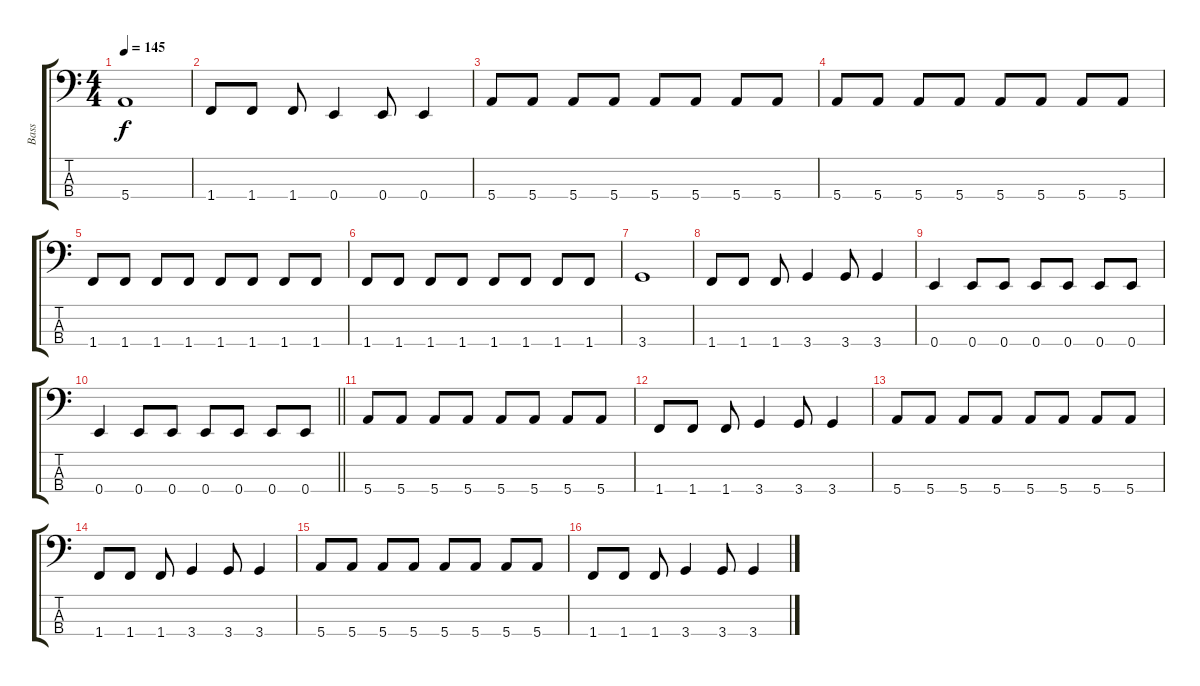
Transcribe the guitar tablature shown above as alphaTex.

\track ("Bass" "Bass") {instrument electricbassfinger}
\staff {score tabs}
\tuning (G2 D2 A1 E1) {hide}
\ts (4 4)
\tempo 145
\clef f4
\ks c
5.4.1{dy f} |
1.4.8 1.4.8 1.4.8 0.4.4 0.4.8 0.4.4 |
5.4.8 5.4.8 5.4.8 5.4.8 5.4.8 5.4.8 5.4.8 5.4.8 |
5.4.8 5.4.8 5.4.8 5.4.8 5.4.8 5.4.8 5.4.8 5.4.8 |
1.4.8 1.4.8 1.4.8 1.4.8 1.4.8 1.4.8 1.4.8 1.4.8 |
1.4.8 1.4.8 1.4.8 1.4.8 1.4.8 1.4.8 1.4.8 1.4.8 |
3.4.1 |
1.4.8 1.4.8 1.4.8 3.4.4 3.4.8 3.4.4 |
0.4.4 0.4.8 0.4.8 0.4.8 0.4.8 0.4.8 0.4.8 |
\barLineRight lightlight
0.4.4 0.4.8 0.4.8 0.4.8 0.4.8 0.4.8 0.4.8 |
5.4.8 5.4.8 5.4.8 5.4.8 5.4.8 5.4.8 5.4.8 5.4.8 |
1.4.8 1.4.8 1.4.8 3.4.4 3.4.8 3.4.4 |
5.4.8 5.4.8 5.4.8 5.4.8 5.4.8 5.4.8 5.4.8 5.4.8 |
1.4.8 1.4.8 1.4.8 3.4.4 3.4.8 3.4.4 |
5.4.8 5.4.8 5.4.8 5.4.8 5.4.8 5.4.8 5.4.8 5.4.8 |
1.4.8 1.4.8 1.4.8 3.4.4 3.4.8 3.4.4
